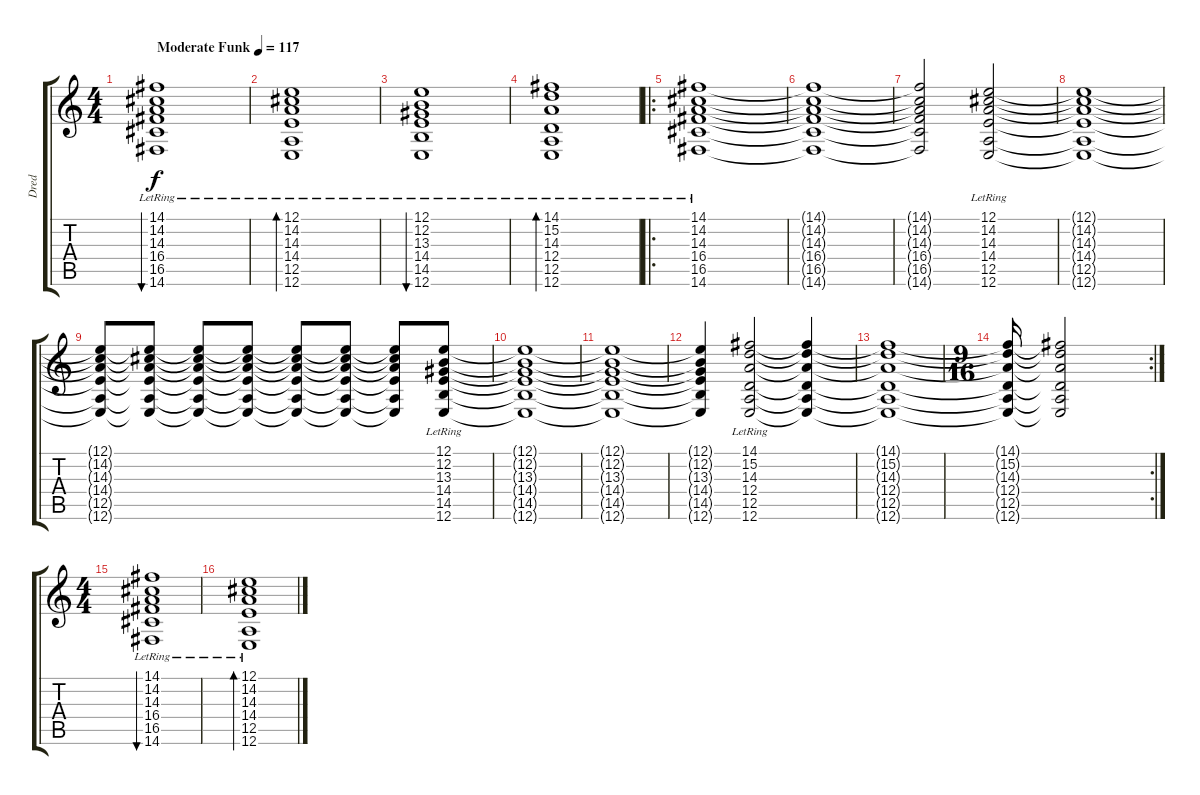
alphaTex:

\track ("Dred" "Dred") {instrument stringensemble2}
\staff {score tabs}
\tuning (E4 B3 G3 D3 A2 E2) {hide}
\ts (4 4)
\tempo (117 "Moderate Funk")
\clef g2
\ks c
(14.1{lr} 14.2{lr} 14.3{lr} 16.4{lr} 16.5{lr} 14.6{lr}).1{bu 480 dy f instrument stringensemble2} |
(12.1{lr} 14.2{lr} 14.3{lr} 14.4{lr} 12.5{lr} 12.6{lr}).1{bd 480} |
(12.1{lr} 12.2{lr} 13.3{lr} 14.4{lr} 14.5{lr} 12.6{lr}).1{bu 480} |
(14.1{lr} 15.2{lr} 14.3{lr} 12.4{lr} 12.5{lr} 12.6{lr}).1{bd 480} |
\ro
(14.1{lr} 14.2{lr} 14.3{lr} 16.4{lr} 16.5{lr} 14.6{lr}).1 |
(14.1{t} 14.2{t} 14.3{t} 16.4{t} 16.5{t} 14.6{t}).1 |
(14.1{t} 14.2{t} 14.3{t} 16.4{t} 16.5{t} 14.6{t}).2 (12.1{lr} 14.2{lr} 14.3{lr} 14.4{lr} 12.5{lr} 12.6{lr}).2 |
(12.1{t} 14.2{t} 14.3{t} 14.4{t} 12.5{t} 12.6{t}).1 |
(12.1{t} 14.2{t} 14.3{t} 14.4{t} 12.5{t} 12.6{t}).8 (12.1{t} 14.2{t} 14.3{t} 14.4{t} 12.5{t} 12.6{t}).8 (12.1{t} 14.2{t} 14.3{t} 14.4{t} 12.5{t} 12.6{t}).8 (12.1{t} 14.2{t} 14.3{t} 14.4{t} 12.5{t} 12.6{t}).8 (12.1{t} 14.2{t} 14.3{t} 14.4{t} 12.5{t} 12.6{t}).8 (12.1{t} 14.2{t} 14.3{t} 14.4{t} 12.5{t} 12.6{t}).8 (12.1{t} 14.2{t} 14.3{t} 14.4{t} 12.5{t} 12.6{t}).8 (12.1{lr} 12.2{lr} 13.3{lr} 14.4{lr} 14.5{lr} 12.6{lr}).8 |
(12.1{t} 12.2{t} 13.3{t} 14.4{t} 14.5{t} 12.6{t}).1 |
(12.1{t} 12.2{t} 13.3{t} 14.4{t} 14.5{t} 12.6{t}).1 |
(12.1{t} 12.2{t} 13.3{t} 14.4{t} 14.5{t} 12.6{t}).4 (14.1{lr} 15.2{lr} 14.3{lr} 12.4{lr} 12.5{lr} 12.6{lr}).2 (14.1{t} 15.2{t} 14.3{t} 12.4{t} 12.5{t} 12.6{t}).4 |
(14.1{t} 15.2{t} 14.3{t} 12.4{t} 12.5{t} 12.6{t}).1 |
\rc 2
\ts (9 16)
(14.1{t} 15.2{t} 14.3{t} 12.4{t} 12.5{t} 12.6{t}).16 (14.1{t} 15.2{t} 14.3{t} 12.4{t} 12.5{t} 12.6{t}).2 |
\ts (4 4)
(14.1{lr} 14.2{lr} 14.3{lr} 16.4{lr} 16.5{lr} 14.6{lr}).1{bu 480} |
(12.1{lr} 14.2{lr} 14.3{lr} 14.4{lr} 12.5{lr} 12.6{lr}).1{bd 480}
